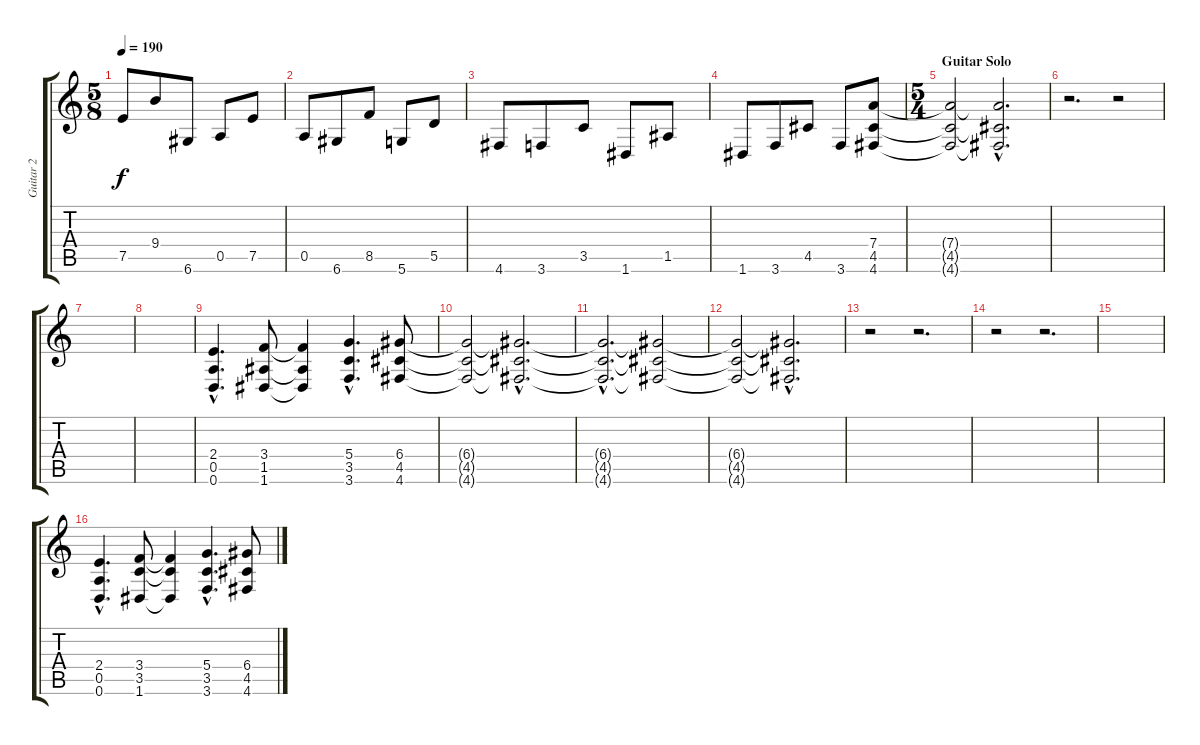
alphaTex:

\track ("Guitar 2" "Guitar 2") {instrument distortionguitar}
\staff {score tabs}
\tuning (E4 B3 G3 D3 A2 D2) {hide}
\ts (5 8)
\tempo 190
\clef g2
\ks c
7.5.8{dy f} 9.4.8 6.6.8 0.5.8 7.5.8 |
0.5.8 6.6.8 8.5.8 5.6.8 5.5.8 |
4.6.8 3.6.8 3.5.8 1.6.8 1.5.8 |
1.6.8 3.6.8 4.5.8 3.6.8 (7.4 4.5 4.6).8 |
\ts (5 4)
\section ("" "Guitar Solo")
(7.4{t} 4.5{t} 4.6{t}).2 (7.4{hac t} 4.5{hac t} 4.6{hac t}).2{d} |
r.2{d} r.2 |
|
|
(2.4{hac} 0.5{hac} 0.6{hac}).4{d} (3.4 1.5 1.6).8 (3.4{t} 1.5{t} 1.6{t}).4 (5.4{hac} 3.5{hac} 3.6{hac}).4{d} (6.4 4.5 4.6).8 |
(6.4{t} 4.5{t} 4.6{t}).2 (6.4{hac t} 4.5{hac t} 4.6{hac t}).2{d} |
(6.4{hac t} 4.5{hac t} 4.6{hac t}).2{d} (6.4{t} 4.5{t} 4.6{t}).2 |
(6.4{t} 4.5{t} 4.6{t}).2 (6.4{hac t} 4.5{hac t} 4.6{hac t}).2{d} |
r.2 r.2{d} |
r.2 r.2{d} |
|
(2.4{hac} 0.5{hac} 0.6{hac}).4{d} (3.4 3.5 1.6).8 (3.4{t} 3.5{t} 1.6{t}).4 (5.4{hac} 3.5{hac} 3.6{hac}).4{d} (6.4 4.5 4.6).8
